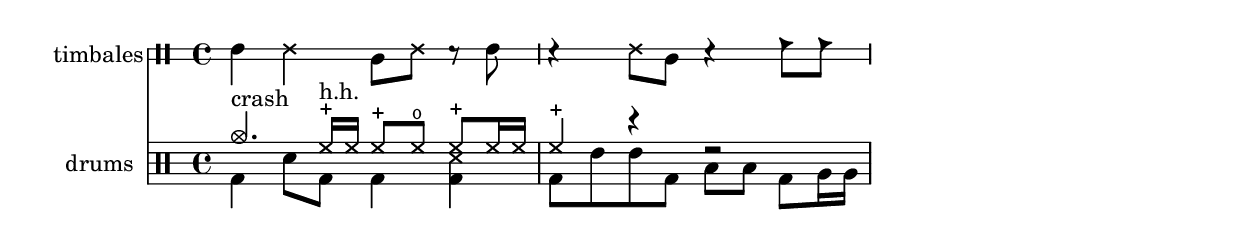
%% DO NOT EDIT this file manually; it is automatically
%% generated from LSR http://lsr.dsi.unimi.it
%% Make any changes in LSR itself, or in Documentation/snippets/new/ ,
%% and then run scripts/auxiliar/makelsr.py
%%
%% This file is in the public domain.
\version "2.17.20"

\header {
  lsrtags = "percussion, preparing-parts, really-simple, rhythms, specific-notation"

  texidoc = "
Using the powerful pre-configured tools such as the @code{\\drummode}
function and the @code{DrumStaff} context, inputting drum parts is
quite easy: drums are placed at their own staff positions (with a
special clef symbol) and have note heads according to the drum.
Attaching an extra symbol to the drum or restricting the number of
lines is possible.

"
  doctitle = "Adding drum parts"
} % begin verbatim


drh = \drummode { cymc4.^"crash" hhc16^"h.h." hh hhc8 hho hhc8 hh16 hh hhc4 r4 r2 }
drl = \drummode { bd4 sn8 bd bd4 << bd ss >>  bd8 tommh tommh bd toml toml bd tomfh16 tomfh }
timb = \drummode { timh4 ssh timl8 ssh r timh r4 ssh8 timl r4 cb8 cb }

\score {
  <<
    \new DrumStaff \with {
      drumStyleTable = #timbales-style
      \override StaffSymbol.line-count = #2
      \override BarLine.bar-extent = #'(-1 . 1)
    } <<
      \set Staff.instrumentName = #"timbales"
      \timb
    >>
    \new DrumStaff <<
      \set Staff.instrumentName = #"drums"
      \new DrumVoice { \stemUp \drh }
      \new DrumVoice { \stemDown \drl }
    >>
  >>
  \layout { }
  \midi {
    \tempo 4 = 120
  }
}
